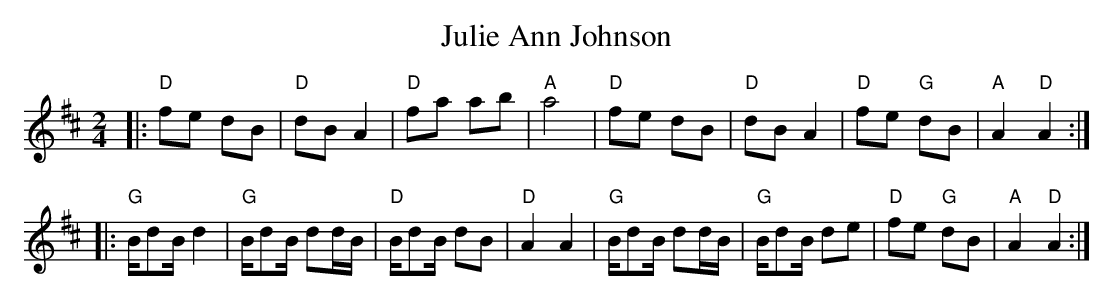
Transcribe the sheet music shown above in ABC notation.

X:1
T: Julie Ann Johnson
M: 2/4
L: 1/16
K: D
|: "D"f2e2 d2B2 | "D"d2B2 A4   | "D"f2a2    a2b2 | "A"a8 \
|  "D"f2e2 d2B2 | "D"d2B2 A4   | "D"f2e2 "G"d2B2 | "A"A4 "D"A4 :|
|: "G"Bd2B d4   | "G"Bd2B d2dB | "D"Bd2B    d2B2 | "D"A4    A4 \
|  "G"Bd2B d2dB | "G"Bd2B d2e2 | "D"f2e2 "G"d2B2 | "A"A4 "D"A4 :|
